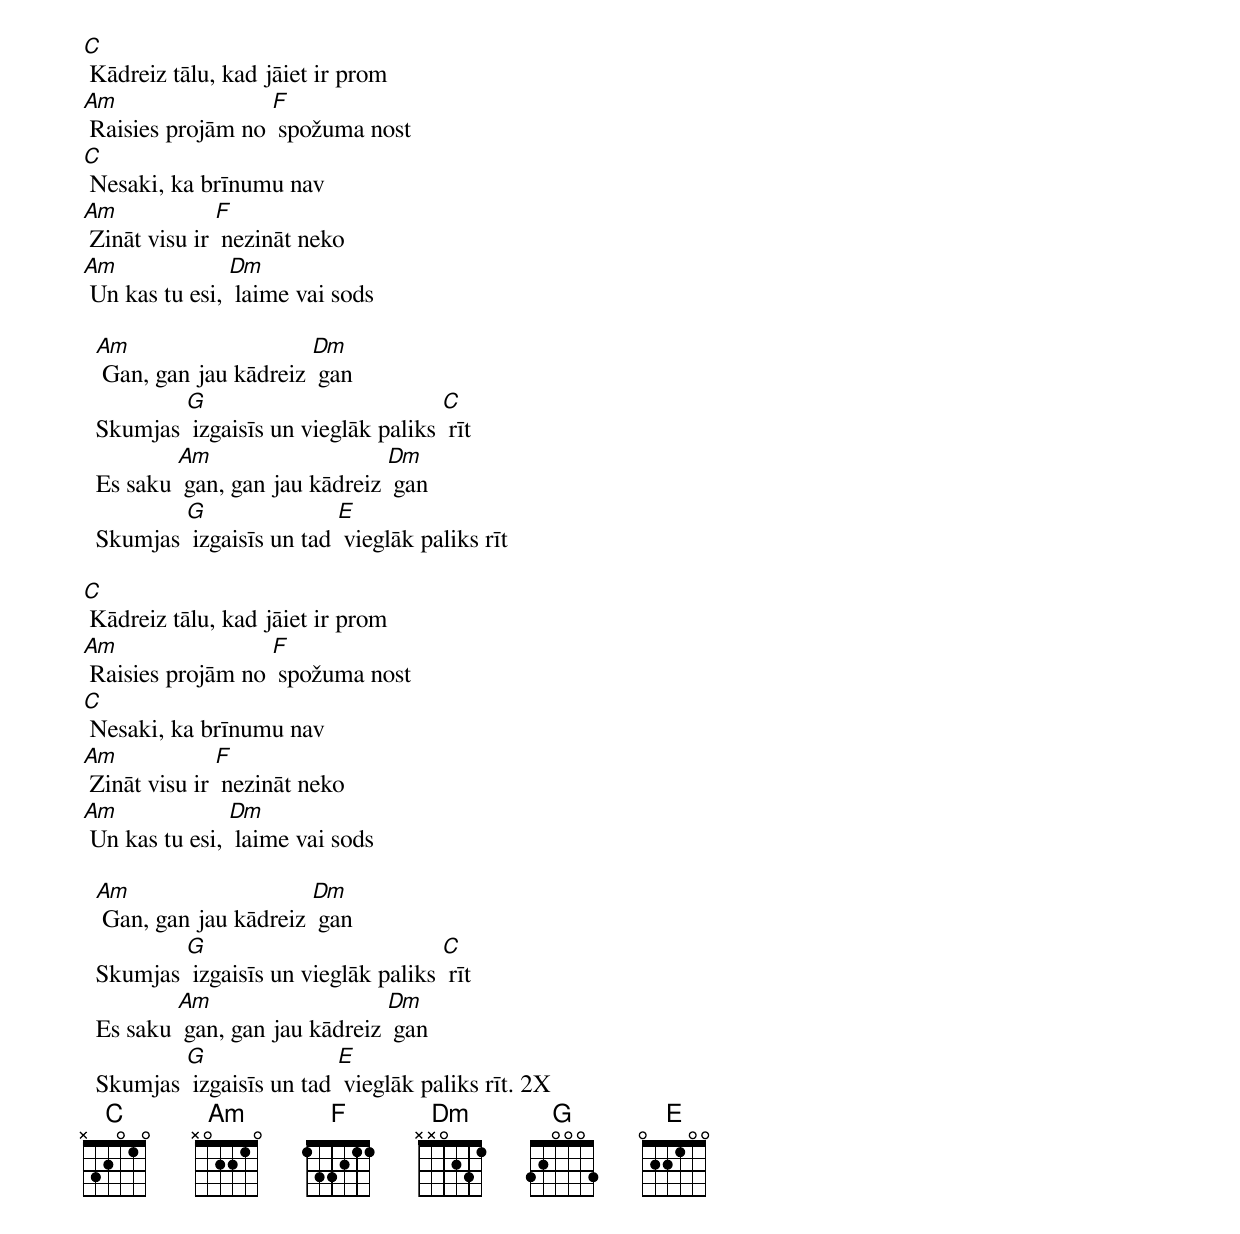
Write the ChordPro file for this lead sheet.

[C] Kādreiz tālu, kad jāiet ir prom
[Am] Raisies projām no [F] spožuma nost
[C] Nesaki, ka brīnumu nav
[Am] Zināt visu ir [F] nezināt neko
[Am] Un kas tu esi, [Dm] laime vai sods

  [Am] Gan, gan jau kādreiz [Dm] gan
  Skumjas [G] izgaisīs un vieglāk paliks [C] rīt
  Es saku [Am] gan, gan jau kādreiz [Dm] gan
  Skumjas [G] izgaisīs un tad [E] vieglāk paliks rīt

[C] Kādreiz tālu, kad jāiet ir prom
[Am] Raisies projām no [F] spožuma nost
[C] Nesaki, ka brīnumu nav
[Am] Zināt visu ir [F] nezināt neko
[Am] Un kas tu esi, [Dm] laime vai sods

  [Am] Gan, gan jau kādreiz [Dm] gan
  Skumjas [G] izgaisīs un vieglāk paliks [C] rīt
  Es saku [Am] gan, gan jau kādreiz [Dm] gan
  Skumjas [G] izgaisīs un tad [E] vieglāk paliks rīt. 2X
